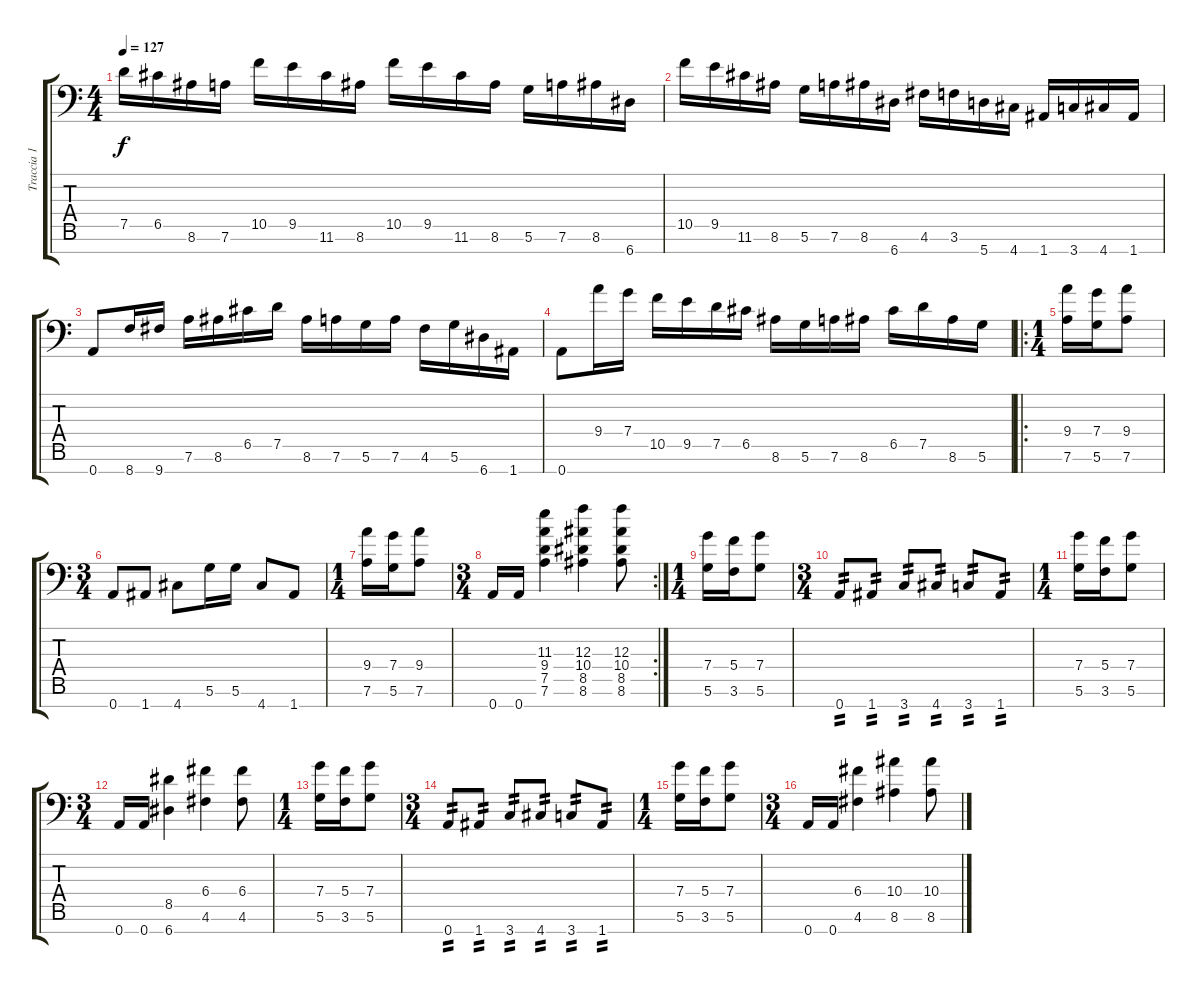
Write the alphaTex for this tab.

\track ("Traccia 1" "Traccia 1") {instrument distortionguitar}
\staff {score tabs}
\tuning (D4 A3 F3 C3 G2 D2 A1) {hide}
\ts (4 4)
\tempo 127
\clef f4
\ks c
7.5.16{dy f instrument distortionguitar} 6.5.16 8.6.16 7.6.16 10.5.16 9.5.16 11.6.16 8.6.16 10.5.16 9.5.16 11.6.16 8.6.16 5.6.16 7.6.16 8.6.16 6.7.16 |
10.5.16 9.5.16 11.6.16 8.6.16 5.6.16 7.6.16 8.6.16 6.7.16 4.6.16 3.6.16 5.7.16 4.7.16 1.7.16 3.7.16 4.7.16 1.7.16 |
0.7.8 8.7.16 9.7.16 7.6.16 8.6.16 6.5.16 7.5.16 8.6.16 7.6.16 5.6.16 7.6.16 4.6.16 5.6.16 6.7.16 1.7.16 |
0.7.8 9.4.16 7.4.16 10.5.16 9.5.16 7.5.16 6.5.16 8.6.16 5.6.16 7.6.16 8.6.16 6.5.16 7.5.16 8.6.16 5.6.16 |
\ro
\ts (1 4)
(9.4 7.6).16 (7.4 5.6).16 (9.4 7.6).8 |
\ts (3 4)
0.7.8 1.7.8 4.7.8 5.6.16 5.6.16 4.7.8 1.7.8 |
\ts (1 4)
(9.4 7.6).16 (7.4 5.6).16 (9.4 7.6).8 |
\rc 2
\ts (3 4)
0.7.16 0.7.16 (11.3 9.4 7.5 7.6).4 (12.3 10.4 8.5 8.6).4 (12.3 10.4 8.5 8.6).8 |
\ts (1 4)
(7.4 5.6).16 (5.4 3.6).16 (7.4 5.6).8 |
\ts (3 4)
0.7.8{tp 2} 1.7.8{tp 2} 3.7.8{tp 2} 4.7.8{tp 2} 3.7.8{tp 2} 1.7.8{tp 2} |
\ts (1 4)
(7.4 5.6).16 (5.4 3.6).16 (7.4 5.6).8 |
\ts (3 4)
0.7.16 0.7.16 (8.5 6.7).4 (6.4 4.6).4 (6.4 4.6).8 |
\ts (1 4)
(7.4 5.6).16 (5.4 3.6).16 (7.4 5.6).8 |
\ts (3 4)
0.7.8{tp 2} 1.7.8{tp 2} 3.7.8{tp 2} 4.7.8{tp 2} 3.7.8{tp 2} 1.7.8{tp 2} |
\ts (1 4)
(7.4 5.6).16 (5.4 3.6).16 (7.4 5.6).8 |
\ts (3 4)
0.7.16 0.7.16 (6.4 4.6).4 (10.4 8.6).4 (10.4 8.6).8
